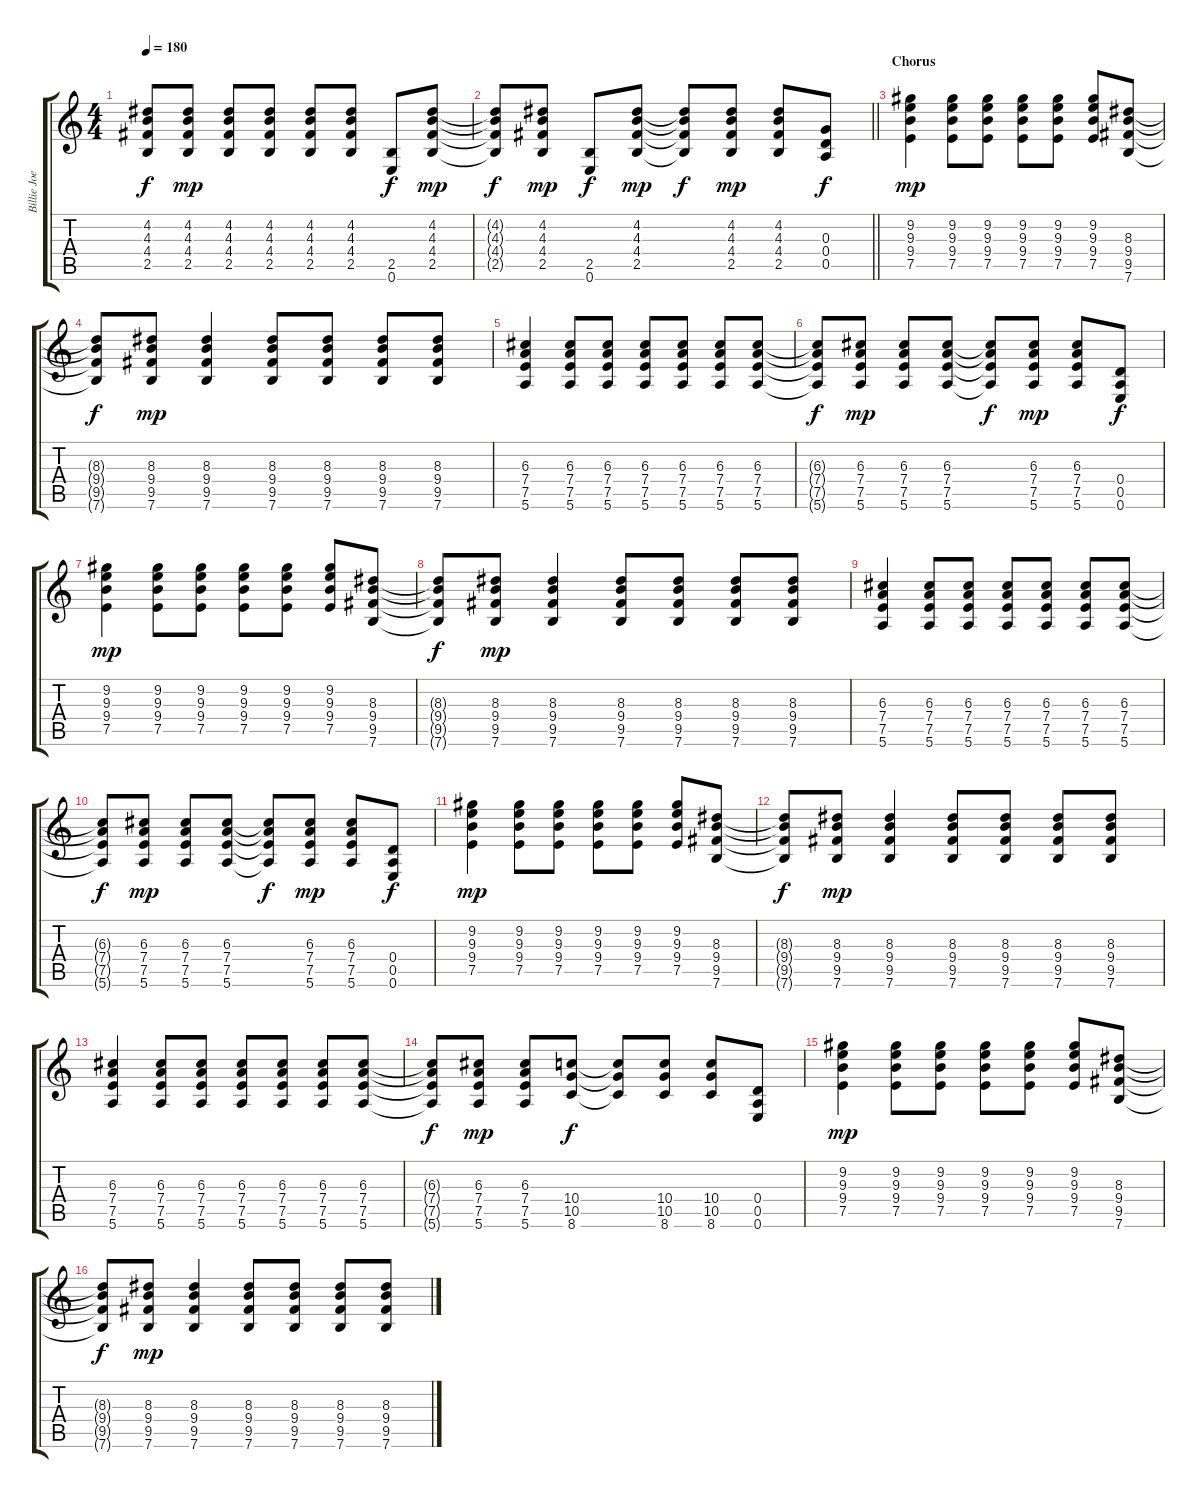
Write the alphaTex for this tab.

\track ("Billie Joe Armstrong (Guitar 1)" "Billie Joe") {instrument distortionguitar}
\staff {score tabs}
\tuning (E4 B3 G3 D3 A2 E2) {hide}
\ts (4 4)
\tempo 180
\clef g2
\ks c
(4.2{t} 4.3{t} 4.4{t} 2.5{t}).8{dy f} (4.2 4.3 4.4 2.5).8{dy mp} (4.2 4.3 4.4 2.5).8 (4.2 4.3 4.4 2.5).8 (4.2 4.3 4.4 2.5).8 (4.2 4.3 4.4 2.5).8 (2.5 0.6).8{dy f} (4.2 4.3 4.4 2.5).8{dy mp} |
\barLineRight lightlight
(4.2{t} 4.3{t} 4.4{t} 2.5{t}).8{dy f} (4.2 4.3 4.4 2.5).8{dy mp} (2.5 0.6).8{dy f} (4.2 4.3 4.4 2.5).8{dy mp} (4.2{t} 4.3{t} 4.4{t} 2.5{t}).8{dy f} (4.2 4.3 4.4 2.5).8{dy mp} (4.2 4.3 4.4 2.5).8 (0.3 0.4 0.5).8{dy f} |
\section ("" "Chorus")
(9.2 9.3 9.4 7.5).4{dy mp} (9.2 9.3 9.4 7.5).8 (9.2 9.3 9.4 7.5).8 (9.2 9.3 9.4 7.5).8 (9.2 9.3 9.4 7.5).8 (9.2 9.3 9.4 7.5).8 (8.3 9.4 9.5 7.6).8 |
(8.3{t} 9.4{t} 9.5{t} 7.6{t}).8{dy f} (8.3 9.4 9.5 7.6).8{dy mp} (8.3 9.4 9.5 7.6).4 (8.3 9.4 9.5 7.6).8 (8.3 9.4 9.5 7.6).8 (8.3 9.4 9.5 7.6).8 (8.3 9.4 9.5 7.6).8 |
(6.3 7.4 7.5 5.6).4 (6.3 7.4 7.5 5.6).8 (6.3 7.4 7.5 5.6).8 (6.3 7.4 7.5 5.6).8 (6.3 7.4 7.5 5.6).8 (6.3 7.4 7.5 5.6).8 (6.3 7.4 7.5 5.6).8 |
(6.3{t} 7.4{t} 7.5{t} 5.6{t}).8{dy f} (6.3 7.4 7.5 5.6).8{dy mp} (6.3 7.4 7.5 5.6).8 (6.3 7.4 7.5 5.6).8 (6.3{t} 7.4{t} 7.5{t} 5.6{t}).8{dy f} (6.3 7.4 7.5 5.6).8{dy mp} (6.3 7.4 7.5 5.6).8 (0.4 0.5 0.6).8{dy f} |
(9.2 9.3 9.4 7.5).4{dy mp} (9.2 9.3 9.4 7.5).8 (9.2 9.3 9.4 7.5).8 (9.2 9.3 9.4 7.5).8 (9.2 9.3 9.4 7.5).8 (9.2 9.3 9.4 7.5).8 (8.3 9.4 9.5 7.6).8 |
(8.3{t} 9.4{t} 9.5{t} 7.6{t}).8{dy f} (8.3 9.4 9.5 7.6).8{dy mp} (8.3 9.4 9.5 7.6).4 (8.3 9.4 9.5 7.6).8 (8.3 9.4 9.5 7.6).8 (8.3 9.4 9.5 7.6).8 (8.3 9.4 9.5 7.6).8 |
(6.3 7.4 7.5 5.6).4 (6.3 7.4 7.5 5.6).8 (6.3 7.4 7.5 5.6).8 (6.3 7.4 7.5 5.6).8 (6.3 7.4 7.5 5.6).8 (6.3 7.4 7.5 5.6).8 (6.3 7.4 7.5 5.6).8 |
(6.3{t} 7.4{t} 7.5{t} 5.6{t}).8{dy f} (6.3 7.4 7.5 5.6).8{dy mp} (6.3 7.4 7.5 5.6).8 (6.3 7.4 7.5 5.6).8 (6.3{t} 7.4{t} 7.5{t} 5.6{t}).8{dy f} (6.3 7.4 7.5 5.6).8{dy mp} (6.3 7.4 7.5 5.6).8 (0.4 0.5 0.6).8{dy f} |
(9.2 9.3 9.4 7.5).4{dy mp} (9.2 9.3 9.4 7.5).8 (9.2 9.3 9.4 7.5).8 (9.2 9.3 9.4 7.5).8 (9.2 9.3 9.4 7.5).8 (9.2 9.3 9.4 7.5).8 (8.3 9.4 9.5 7.6).8 |
(8.3{t} 9.4{t} 9.5{t} 7.6{t}).8{dy f} (8.3 9.4 9.5 7.6).8{dy mp} (8.3 9.4 9.5 7.6).4 (8.3 9.4 9.5 7.6).8 (8.3 9.4 9.5 7.6).8 (8.3 9.4 9.5 7.6).8 (8.3 9.4 9.5 7.6).8 |
(6.3 7.4 7.5 5.6).4 (6.3 7.4 7.5 5.6).8 (6.3 7.4 7.5 5.6).8 (6.3 7.4 7.5 5.6).8 (6.3 7.4 7.5 5.6).8 (6.3 7.4 7.5 5.6).8 (6.3 7.4 7.5 5.6).8 |
(6.3{t} 7.4{t} 7.5{t} 5.6{t}).8{dy f} (6.3 7.4 7.5 5.6).8{dy mp} (6.3 7.4 7.5 5.6).8 (10.4 10.5 8.6).8{dy f} (10.4{t} 10.5{t} 8.6{t}).8 (10.4 10.5 8.6).8 (10.4 10.5 8.6).8 (0.4 0.5 0.6).8 |
(9.2 9.3 9.4 7.5).4{dy mp} (9.2 9.3 9.4 7.5).8 (9.2 9.3 9.4 7.5).8 (9.2 9.3 9.4 7.5).8 (9.2 9.3 9.4 7.5).8 (9.2 9.3 9.4 7.5).8 (8.3 9.4 9.5 7.6).8 |
(8.3{t} 9.4{t} 9.5{t} 7.6{t}).8{dy f} (8.3 9.4 9.5 7.6).8{dy mp} (8.3 9.4 9.5 7.6).4 (8.3 9.4 9.5 7.6).8 (8.3 9.4 9.5 7.6).8 (8.3 9.4 9.5 7.6).8 (8.3 9.4 9.5 7.6).8
